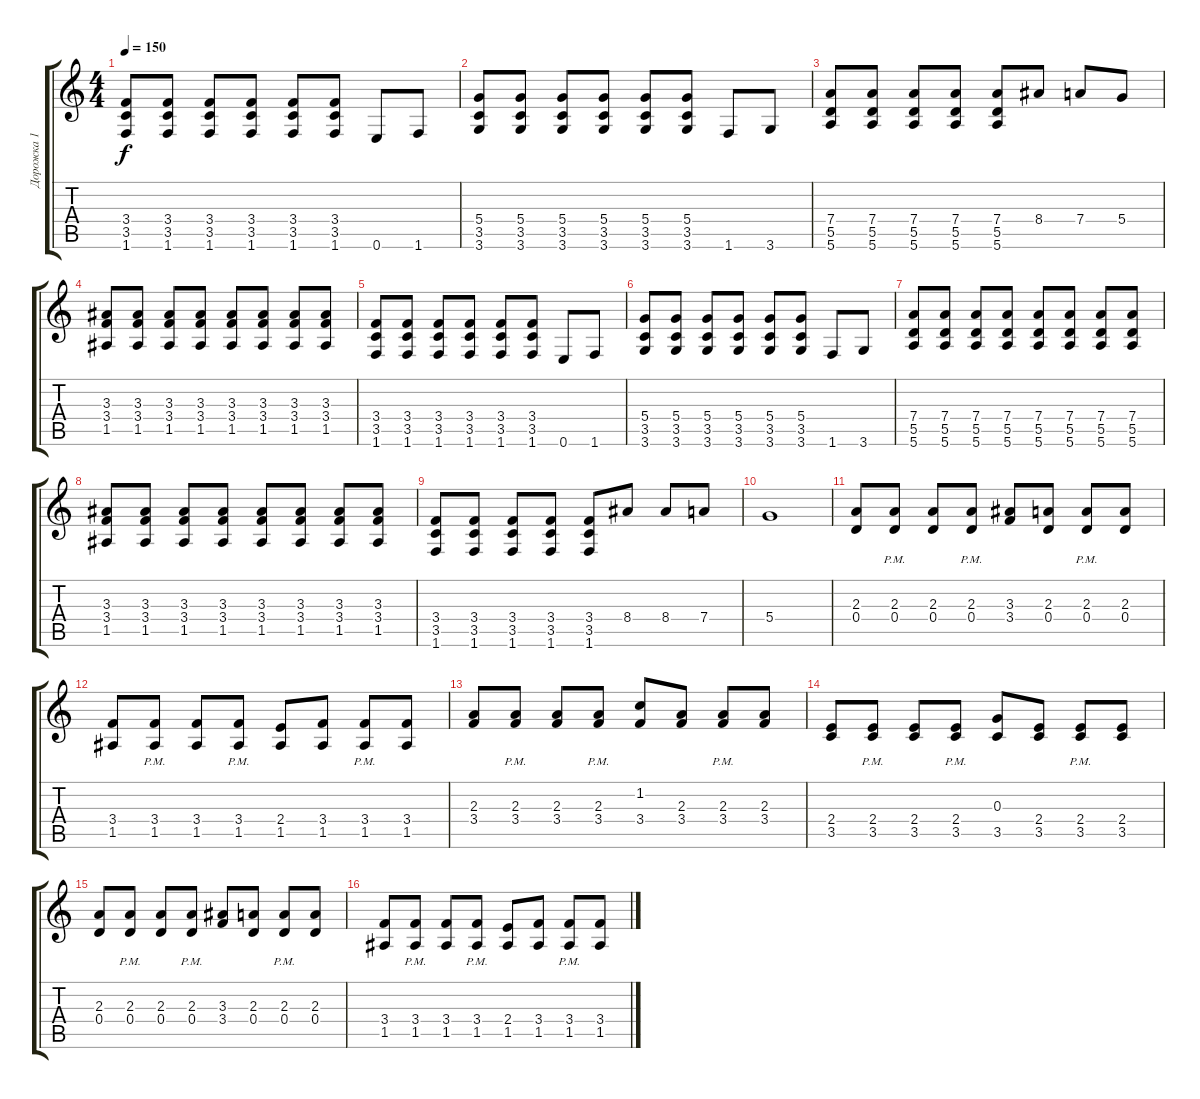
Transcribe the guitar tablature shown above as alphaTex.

\track ("Дорожка 1" "Дорожка 1") {instrument overdrivenguitar}
\staff {score tabs}
\tuning (E4 B3 G3 D3 A2 E2) {hide}
\ts (4 4)
\tempo 150
\clef g2
\ks c
(3.4 3.5 1.6).8{dy f} (3.4 3.5 1.6).8 (3.4 3.5 1.6).8 (3.4 3.5 1.6).8 (3.4 3.5 1.6).8 (3.4 3.5 1.6).8 0.6.8 1.6.8 |
(5.4 3.5 3.6).8 (5.4 3.5 3.6).8 (5.4 3.5 3.6).8 (5.4 3.5 3.6).8 (5.4 3.5 3.6).8 (5.4 3.5 3.6).8 1.6.8 3.6.8 |
(7.4 5.5 5.6).8 (7.4 5.5 5.6).8 (7.4 5.5 5.6).8 (7.4 5.5 5.6).8 (7.4 5.5 5.6).8 8.4.8 7.4.8 5.4.8 |
(3.3 3.4 1.5).8 (3.3 3.4 1.5).8 (3.3 3.4 1.5).8 (3.3 3.4 1.5).8 (3.3 3.4 1.5).8 (3.3 3.4 1.5).8 (3.3 3.4 1.5).8 (3.3 3.4 1.5).8 |
(3.4 3.5 1.6).8 (3.4 3.5 1.6).8 (3.4 3.5 1.6).8 (3.4 3.5 1.6).8 (3.4 3.5 1.6).8 (3.4 3.5 1.6).8 0.6.8 1.6.8 |
(5.4 3.5 3.6).8 (5.4 3.5 3.6).8 (5.4 3.5 3.6).8 (5.4 3.5 3.6).8 (5.4 3.5 3.6).8 (5.4 3.5 3.6).8 1.6.8 3.6.8 |
(7.4 5.5 5.6).8 (7.4 5.5 5.6).8 (7.4 5.5 5.6).8 (7.4 5.5 5.6).8 (7.4 5.5 5.6).8 (7.4 5.5 5.6).8 (7.4 5.5 5.6).8 (7.4 5.5 5.6).8 |
(3.3 3.4 1.5).8 (3.3 3.4 1.5).8 (3.3 3.4 1.5).8 (3.3 3.4 1.5).8 (3.3 3.4 1.5).8 (3.3 3.4 1.5).8 (3.3 3.4 1.5).8 (3.3 3.4 1.5).8 |
(3.4 3.5 1.6).8 (3.4 3.5 1.6).8 (3.4 3.5 1.6).8 (3.4 3.5 1.6).8 (3.4 3.5 1.6).8 8.4.8 8.4.8 7.4.8 |
5.4.1 |
(2.3 0.4).8 (2.3{pm} 0.4{pm}).8 (2.3 0.4).8 (2.3{pm} 0.4{pm}).8 (3.3 3.4).8 (2.3 0.4).8 (2.3{pm} 0.4{pm}).8 (2.3 0.4).8 |
(3.4 1.5).8 (3.4{pm} 1.5{pm}).8 (3.4 1.5).8 (3.4{pm} 1.5{pm}).8 (2.4 1.5).8 (3.4 1.5).8 (3.4{pm} 1.5{pm}).8 (3.4 1.5).8 |
(2.3 3.4).8 (2.3{pm} 3.4{pm}).8 (2.3 3.4).8 (2.3{pm} 3.4{pm}).8 (1.2 3.4).8 (2.3 3.4).8 (2.3{pm} 3.4{pm}).8 (2.3 3.4).8 |
(2.4 3.5).8 (2.4{pm} 3.5{pm}).8 (2.4 3.5).8 (2.4{pm} 3.5{pm}).8 (0.3 3.5).8 (2.4 3.5).8 (2.4{pm} 3.5{pm}).8 (2.4 3.5).8 |
(2.3 0.4).8 (2.3{pm} 0.4{pm}).8 (2.3 0.4).8 (2.3{pm} 0.4{pm}).8 (3.3 3.4).8 (2.3 0.4).8 (2.3{pm} 0.4{pm}).8 (2.3 0.4).8 |
(3.4 1.5).8 (3.4{pm} 1.5{pm}).8 (3.4 1.5).8 (3.4{pm} 1.5{pm}).8 (2.4 1.5).8 (3.4 1.5).8 (3.4{pm} 1.5{pm}).8 (3.4 1.5).8
